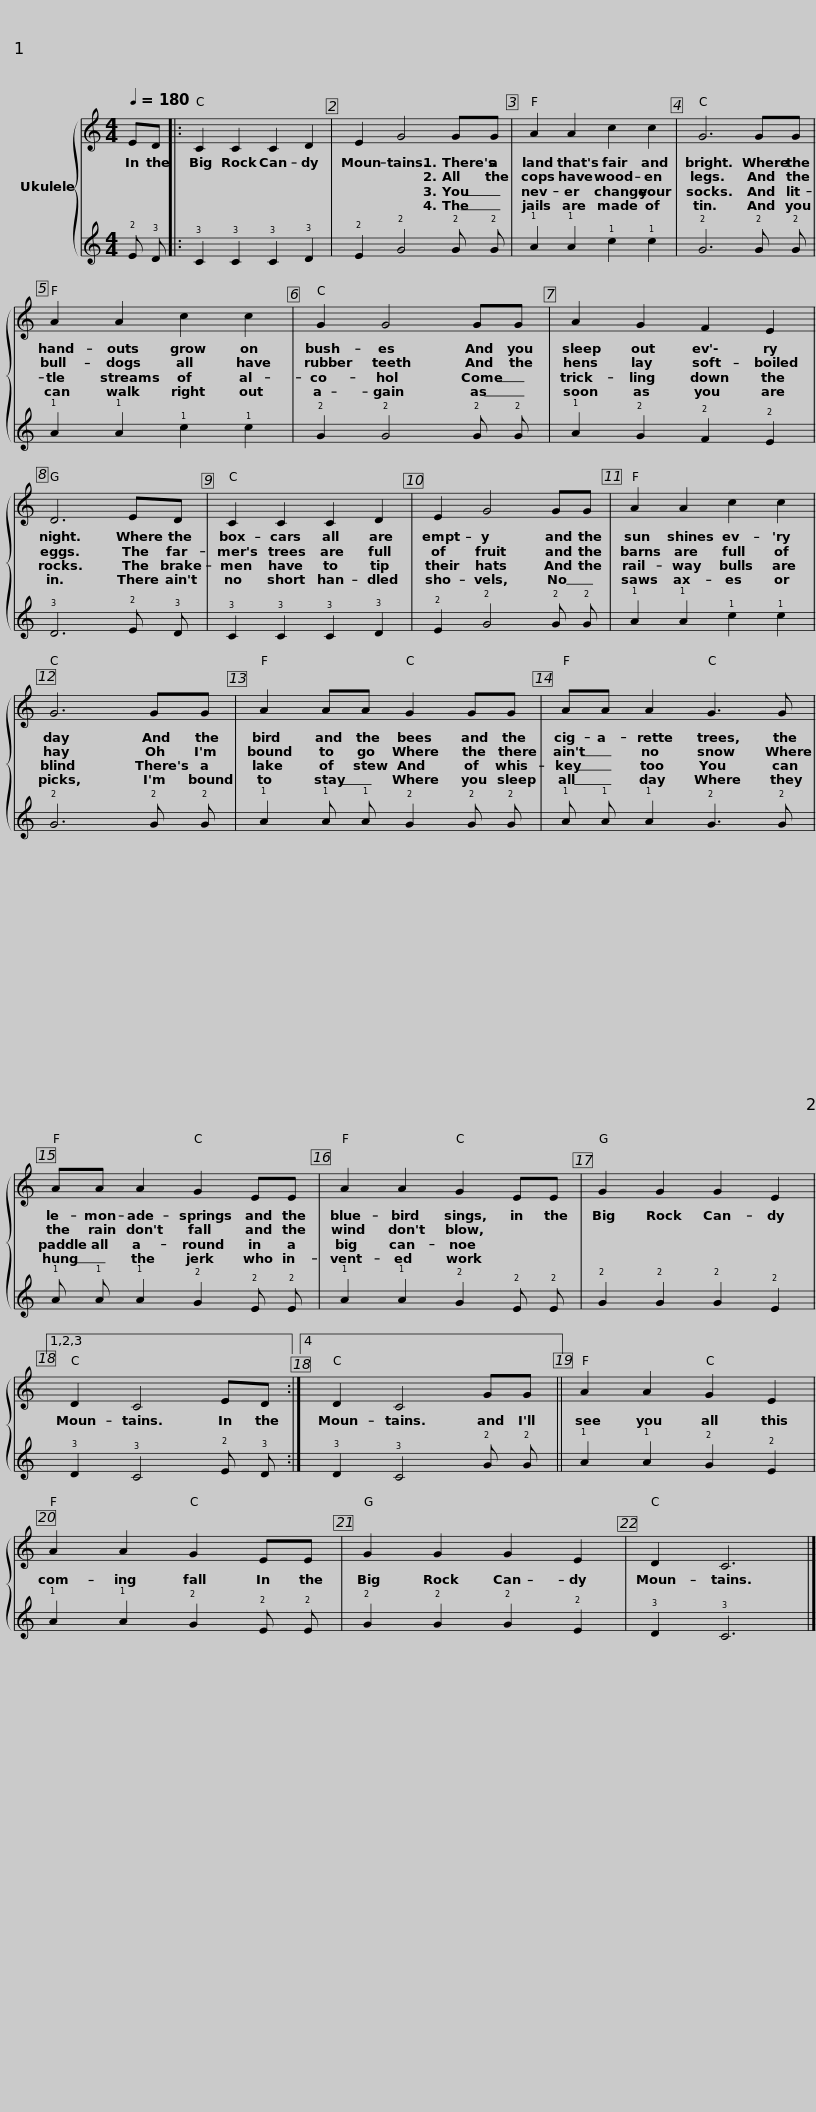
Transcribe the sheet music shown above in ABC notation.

X:1
%%score { 1 | 2 }
L:1/8
Q:1/4=180
M:4/4
I:linebreak $
K:C
V:1 treble
V:2 tab stafflines=4 strings="G4,C4,E4,A4 nostems "
V:1
 ED |: C2 C2 C2 D2 | E2 G4 GG | A2 A2 c2 c2 | G6 GG |$ %5
 A2 A2 c2 c2 | G2 G4 GG | A2 G2 F2 E2 | D6 ED | C2 C2 C2 D2 |$ %10
 E2 G4 GG | A2 A2 c2 c2 | G6 GG | A2 AA G2 GG |$ AA A2 G3 G | %15
 AA A2 G2 EE | A2 A2 G2 EE | G2 G2 G2 E2 |1,2,3$ D2 C4 ED :|4 D2 C4 GG || %20
 A2 A2 G2 E2 | A2 A2 G2 EE | G2 G2 G2 E2 | D2 C6 |] %24
V:2
 !2!E !3!D |: !3!C2 !3!C2 !3!C2 !3!D2 | !2!E2 !2!G4 !2!G !2!G | !1!A2 !1!A2 !1!c2 !1!c2 | !2!G6 !2!G !2!G |$ %5
 !1!A2 !1!A2 !1!c2 !1!c2 | !2!G2 !2!G4 !2!G !2!G | !1!A2 !2!G2 !2!F2 !2!E2 | !3!D6 !2!E !3!D | !3!C2 !3!C2 !3!C2 !3!D2 |$ %10
 !2!E2 !2!G4 !2!G !2!G | !1!A2 !1!A2 !1!c2 !1!c2 | !2!G6 !2!G !2!G | !1!A2 !1!A !1!A !2!G2 !2!G !2!G |$ !1!A !1!A !1!A2 !2!G3 !2!G | %15
 !1!A !1!A !1!A2 !2!G2 !2!E !2!E | !1!A2 !1!A2 !2!G2 !2!E !2!E | !2!G2 !2!G2 !2!G2 !2!E2 |1,2,3$ !3!D2 !3!C4 !2!E !3!D :|4 !3!D2 !3!C4 !2!G !2!G || %20
 !1!A2 !1!A2 !2!G2 !2!E2 | !1!A2 !1!A2 !2!G2 !2!E !2!E | !2!G2 !2!G2 !2!G2 !2!E2 | !3!D2 !3!C6 |] %24
